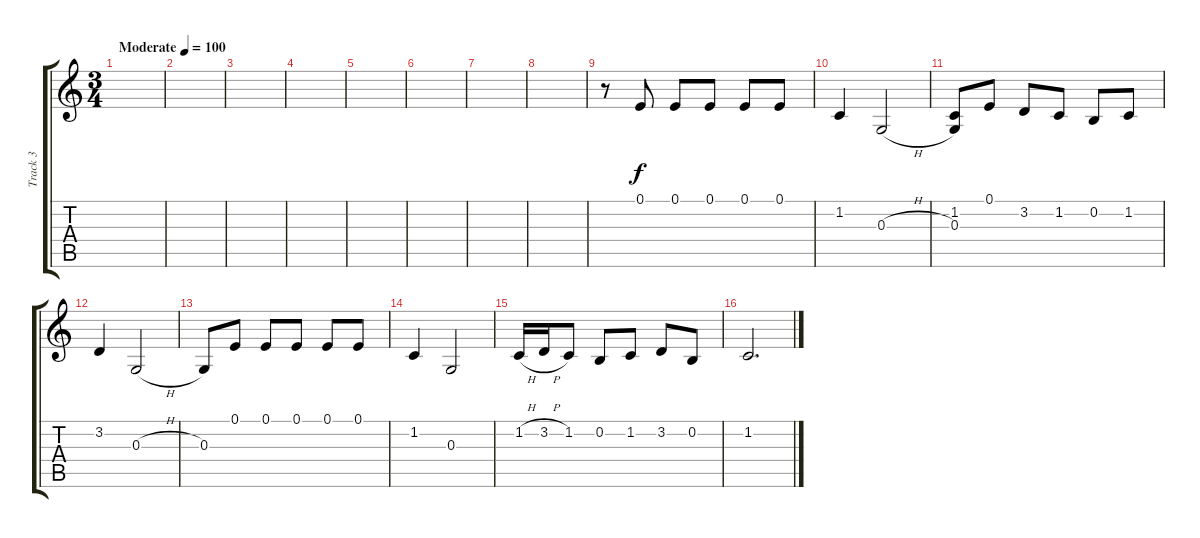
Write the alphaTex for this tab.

\track ("Track 3" "Track 3") {instrument piccolo}
\staff {score tabs}
\tuning (E4 B3 G3 D3 A2 E2) {hide}
\ts (3 4)
\tempo (100 "Moderate")
\clef g2
\ks c
|
|
|
|
|
|
|
|
r.8 0.1.8 0.1.8 0.1.8 0.1.8 0.1.8 |
1.2.4 0.3{h}.2 |
(1.2 0.3).8 0.1.8 3.2.8 1.2.8 0.2.8 1.2.8 |
3.2.4 0.3{h}.2 |
0.3.8 0.1.8 0.1.8 0.1.8 0.1.8 0.1.8 |
1.2.4 0.3.2 |
1.2{h}.16 3.2{h}.16 1.2.8 0.2.8 1.2.8 3.2.8 0.2.8 |
1.2.2{d}
